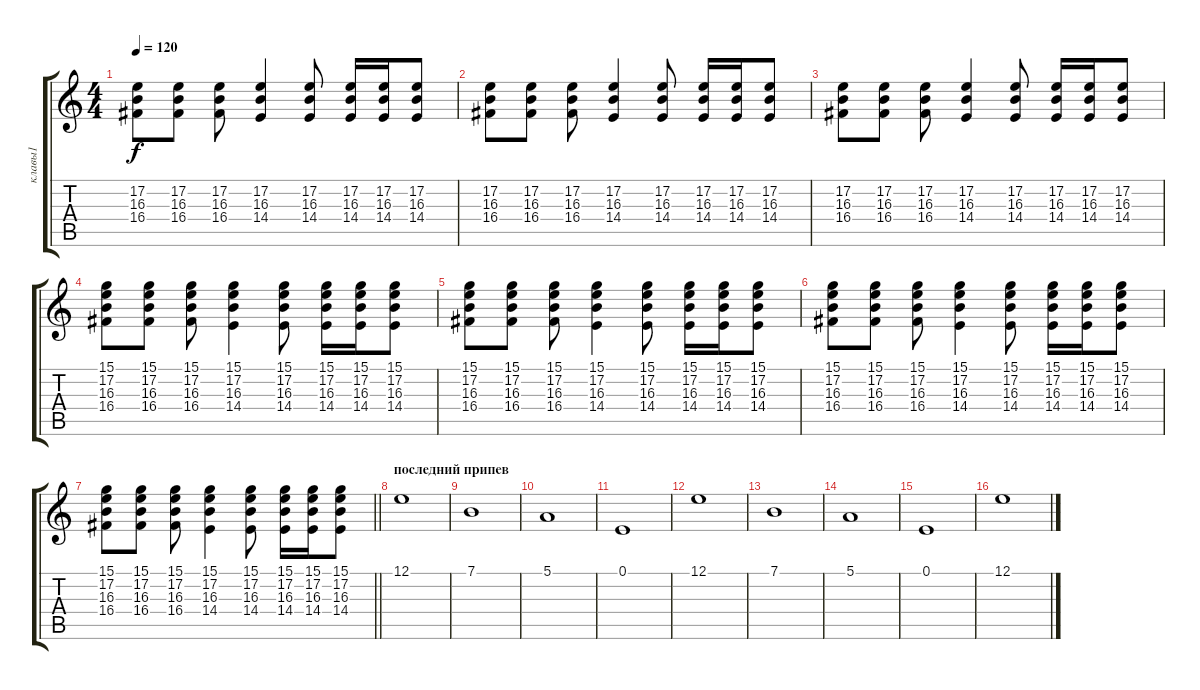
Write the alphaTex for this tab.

\track ("клавы1" "клавы1") {instrument fx7echoes}
\staff {score tabs}
\tuning (E4 B3 G3 D3 A2 E2) {hide}
\ts (4 4)
\tempo 120
\clef g2
\ks c
(17.2 16.3 16.4).8{dy f} (17.2 16.3 16.4).8 (17.2 16.3 16.4).8 (17.2 16.3 14.4).4 (17.2 16.3 14.4).8 (17.2 16.3 14.4).16 (17.2 16.3 14.4).16 (17.2 16.3 14.4).8 |
(17.2 16.3 16.4).8 (17.2 16.3 16.4).8 (17.2 16.3 16.4).8 (17.2 16.3 14.4).4 (17.2 16.3 14.4).8 (17.2 16.3 14.4).16 (17.2 16.3 14.4).16 (17.2 16.3 14.4).8 |
(17.2 16.3 16.4).8 (17.2 16.3 16.4).8 (17.2 16.3 16.4).8 (17.2 16.3 14.4).4 (17.2 16.3 14.4).8 (17.2 16.3 14.4).16 (17.2 16.3 14.4).16 (17.2 16.3 14.4).8 |
(15.1 17.2 16.3 16.4).8 (15.1 17.2 16.3 16.4).8 (15.1 17.2 16.3 16.4).8 (15.1 17.2 16.3 14.4).4 (15.1 17.2 16.3 14.4).8 (15.1 17.2 16.3 14.4).16 (15.1 17.2 16.3 14.4).16 (15.1 17.2 16.3 14.4).8 |
(15.1 17.2 16.3 16.4).8 (15.1 17.2 16.3 16.4).8 (15.1 17.2 16.3 16.4).8 (15.1 17.2 16.3 14.4).4 (15.1 17.2 16.3 14.4).8 (15.1 17.2 16.3 14.4).16 (15.1 17.2 16.3 14.4).16 (15.1 17.2 16.3 14.4).8 |
(15.1 17.2 16.3 16.4).8 (15.1 17.2 16.3 16.4).8 (15.1 17.2 16.3 16.4).8 (15.1 17.2 16.3 14.4).4 (15.1 17.2 16.3 14.4).8 (15.1 17.2 16.3 14.4).16 (15.1 17.2 16.3 14.4).16 (15.1 17.2 16.3 14.4).8 |
\barLineRight lightlight
(15.1 17.2 16.3 16.4).8 (15.1 17.2 16.3 16.4).8 (15.1 17.2 16.3 16.4).8 (15.1 17.2 16.3 14.4).4 (15.1 17.2 16.3 14.4).8 (15.1 17.2 16.3 14.4).16 (15.1 17.2 16.3 14.4).16 (15.1 17.2 16.3 14.4).8 |
\section ("" "последний припев")
12.1.1 |
7.1.1 |
5.1.1 |
0.1.1 |
12.1.1 |
7.1.1 |
5.1.1 |
0.1.1 |
12.1.1
